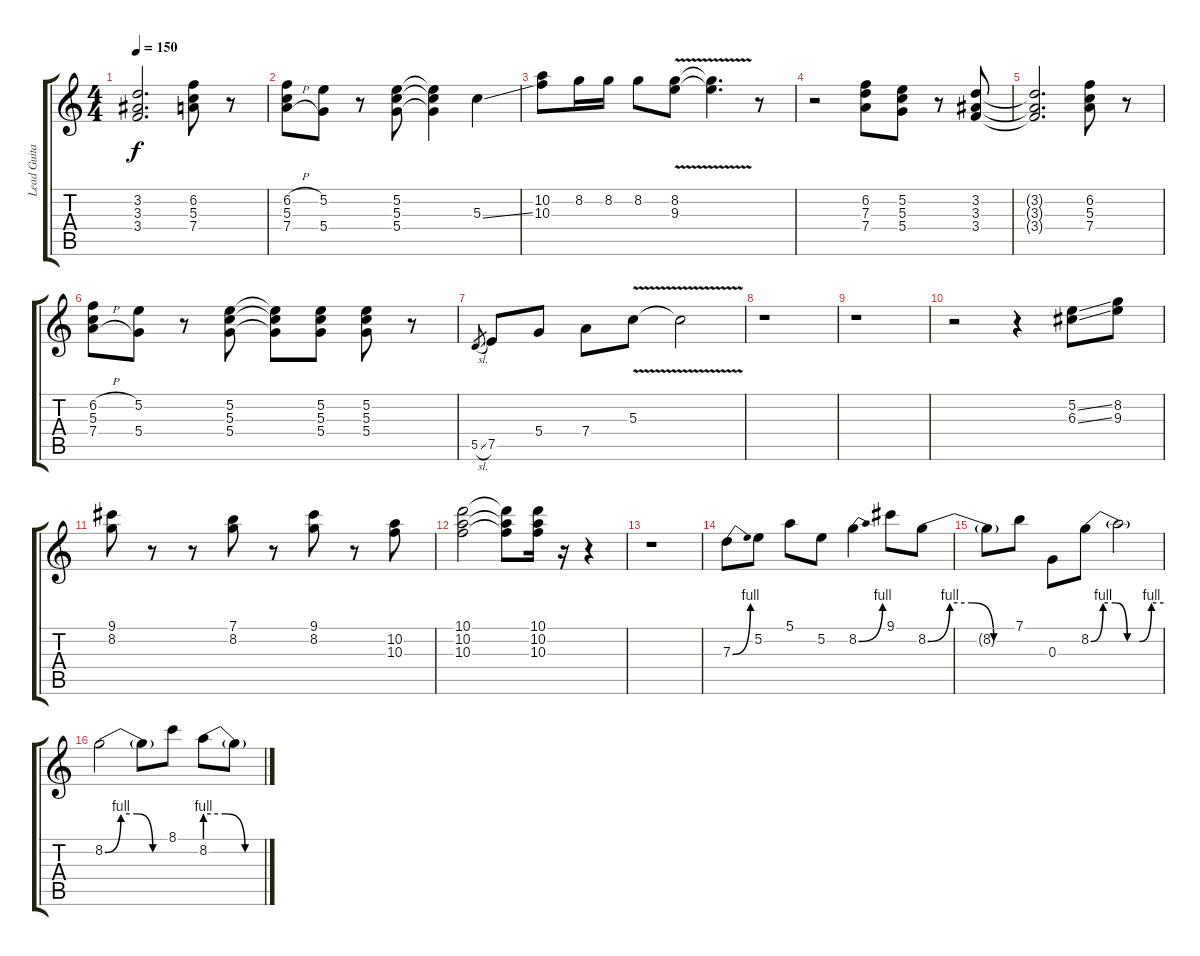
\track ("Lead Guitar" "Lead Guita") {instrument electricguitarjazz}
\staff {score tabs}
\tuning (E4 B3 G3 D3 A2 E2) {hide}
\ts (4 4)
\tempo 150
\clef g2
\ks c
(3.2{t} 3.3{t} 3.4{t}).2{d dy f} (6.2 5.3 7.4).8 r.8 |
(6.2{h} 5.3 7.4{h}).8 (5.2 5.4).8 r.8 (5.2 5.3 5.4).8 (5.2{t} 5.3{t} 5.4{t}).4 5.3{ss}.4 |
(10.2 10.3).8 8.2.16 8.2.16 8.2.8 (8.2{v} 9.3{v}).8 (8.2{t} 9.3{t}).4{d} r.8 |
r.2 (6.2 7.3 7.4).8 (5.2 5.3 5.4).8 r.8 (3.2 3.3 3.4).8 |
(3.2{t} 3.3{t} 3.4{t}).2{d} (6.2 5.3 7.4).8 r.8 |
(6.2{h} 5.3 7.4{h}).8 (5.2 5.4).8 r.8 (5.2 5.3 5.4).8 (5.2{t} 5.3{t} 5.4{t}).8 (5.2 5.3 5.4).8 (5.2 5.3 5.4).8 r.8 |
5.5{sl}.8{gr} 7.5.8 5.4.8 7.4.8 5.3{v}.8 5.3{t}.2 |
r.1 |
r.1 |
r.2 r.4 (5.2{ss} 6.3{ss}).8 (8.2 9.3).8 |
(9.1 8.2).8 r.8 r.8 (7.1 8.2).8 r.8 (9.1 8.2).8 r.8 (10.2 10.3).8 |
(10.1 10.2 10.3).2 (10.1{t} 10.2{t} 10.3{t}).8 (10.1 10.2 10.3).16 r.16 r.4 |
r.1 |
7.3{be (bend 0 0 60 4)}.8 5.2.8 5.1.8 5.2.8 8.2{be (bend 0 0 60 4)}.4 9.1.8 8.2{be (custom 0 0 15 4 30 4 45 0 60 0)}.8 |
8.2{t}.8 7.1.8 0.3.8 8.2{be (custom 0 0 10 4 20 4 30 0 40 0 50 4 60 4)}.8 8.2{t}.2 |
8.2{be (custom 0 0 15 4 30 4 45 0 60 0)}.2 8.2{t}.8 8.1.8 8.2{be (custom 0 4 20 4 40 0 60 0)}.8 8.2{t}.8
